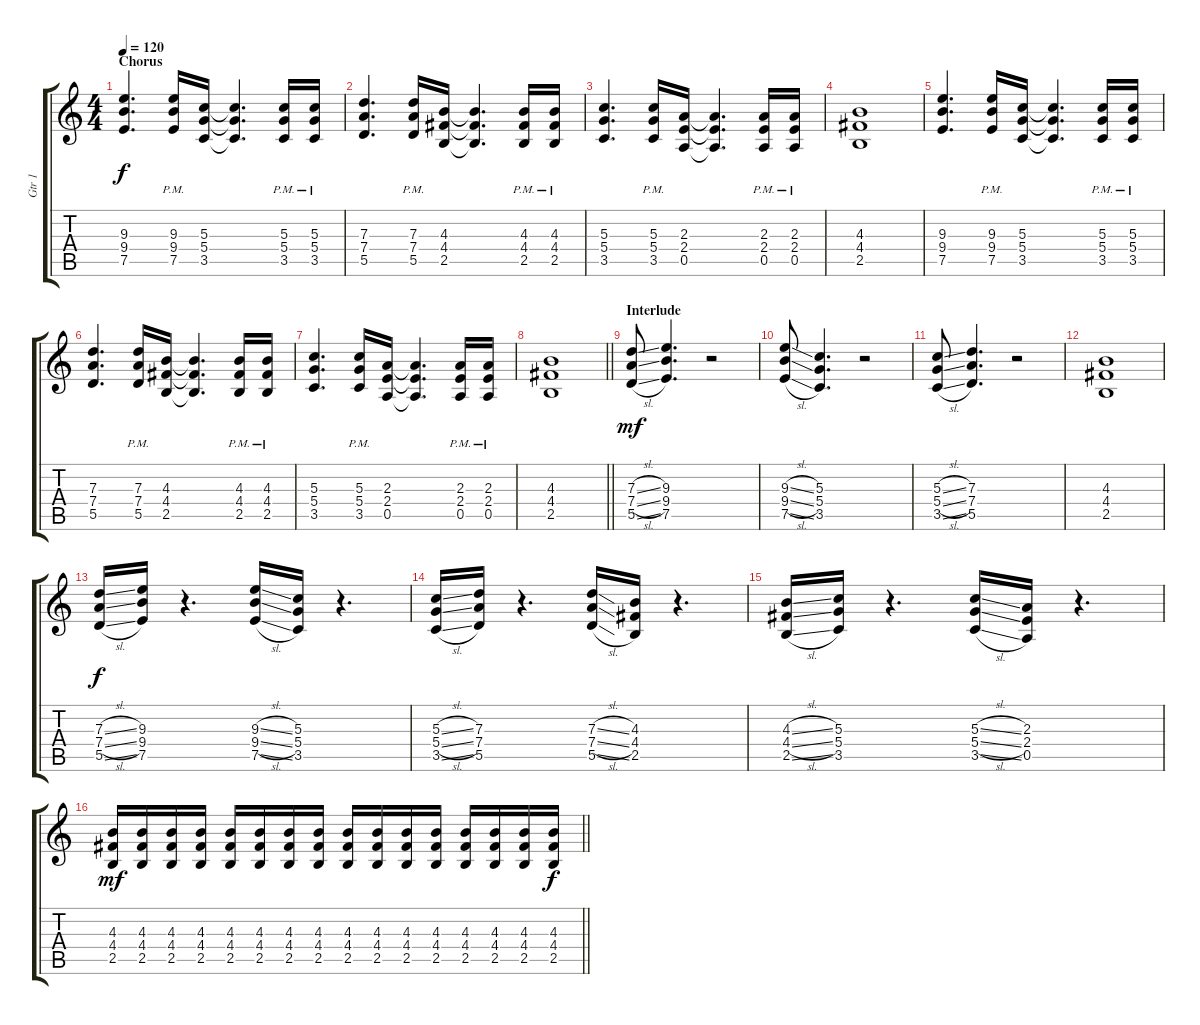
\track ("Gtr 1" "Gtr 1") {instrument distortionguitar}
\staff {score tabs}
\tuning (E4 B3 G3 D3 A2 E2) {hide}
\ts (4 4)
\section ("" "Chorus")
\tempo 120
\clef g2
\ks aminor
(9.3 9.4 7.5).4{d dy f} (9.3{pm} 9.4{pm} 7.5{pm}).16 (5.3 5.4 3.5).16 (5.3{t} 5.4{t} 3.5{t}).4{d} (5.3{pm} 5.4{pm} 3.5{pm}).16 (5.3{pm} 5.4{pm} 3.5{pm}).16 |
(7.3 7.4 5.5).4{d} (7.3{pm} 7.4{pm} 5.5{pm}).16 (4.3 4.4 2.5).16 (4.3{t} 4.4{t} 2.5{t}).4{d} (4.3{pm} 4.4{pm} 2.5{pm}).16 (4.3{pm} 4.4{pm} 2.5{pm}).16 |
(5.3 5.4 3.5).4{d} (5.3{pm} 5.4{pm} 3.5{pm}).16 (2.3 2.4 0.5).16 (2.3{t} 2.4{t} 0.5{t}).4{d} (2.3{pm} 2.4{pm} 0.5{pm}).16 (2.3{pm} 2.4{pm} 0.5{pm}).16 |
(4.3 4.4 2.5).1 |
(9.3 9.4 7.5).4{d} (9.3{pm} 9.4{pm} 7.5{pm}).16 (5.3 5.4 3.5).16 (5.3{t} 5.4{t} 3.5{t}).4{d} (5.3{pm} 5.4{pm} 3.5{pm}).16 (5.3{pm} 5.4{pm} 3.5{pm}).16 |
(7.3 7.4 5.5).4{d} (7.3{pm} 7.4{pm} 5.5{pm}).16 (4.3 4.4 2.5).16 (4.3{t} 4.4{t} 2.5{t}).4{d} (4.3{pm} 4.4{pm} 2.5{pm}).16 (4.3{pm} 4.4{pm} 2.5{pm}).16 |
(5.3 5.4 3.5).4{d} (5.3{pm} 5.4{pm} 3.5{pm}).16 (2.3 2.4 0.5).16 (2.3{t} 2.4{t} 0.5{t}).4{d} (2.3{pm} 2.4{pm} 0.5{pm}).16 (2.3{pm} 2.4{pm} 0.5{pm}).16 |
\barLineRight lightlight
(4.3 4.4 2.5).1 |
\section ("" "Interlude")
(7.3{sl} 7.4{sl} 5.5{sl}).8{dy mf} (9.3 9.4 7.5).4{d} r.2 |
(9.3{sl} 9.4{sl} 7.5{sl}).8 (5.3 5.4 3.5).4{d} r.2 |
(5.3{sl} 5.4{sl} 3.5{sl}).8 (7.3 7.4 5.5).4{d} r.2 |
(4.3 4.4 2.5).1 |
(7.3{sl} 7.4{sl} 5.5{sl}).16{dy f} (9.3 9.4 7.5).16 r.4{d} (9.3{sl} 9.4{sl} 7.5{sl}).16 (5.3 5.4 3.5).16 r.4{d} |
(5.3{sl} 5.4{sl} 3.5{sl}).16 (7.3 7.4 5.5).16 r.4{d} (7.3{sl} 7.4{sl} 5.5{sl}).16 (4.3 4.4 2.5).16 r.4{d} |
(4.3{sl} 4.4{sl} 2.5{sl}).16 (5.3 5.4 3.5).16 r.4{d} (5.3{sl} 5.4{sl} 3.5{sl}).16 (2.3 2.4 0.5).16 r.4{d} |
\barLineRight lightlight
(4.3 4.4 2.5).16{dy mf} (4.3 4.4 2.5).16 (4.3 4.4 2.5).16 (4.3 4.4 2.5).16 (4.3 4.4 2.5).16 (4.3 4.4 2.5).16 (4.3 4.4 2.5).16 (4.3 4.4 2.5).16 (4.3 4.4 2.5).16 (4.3 4.4 2.5).16 (4.3 4.4 2.5).16 (4.3 4.4 2.5).16 (4.3 4.4 2.5).16 (4.3 4.4 2.5).16 (4.3 4.4 2.5).16 (4.3 4.4 2.5).16{dy f}
